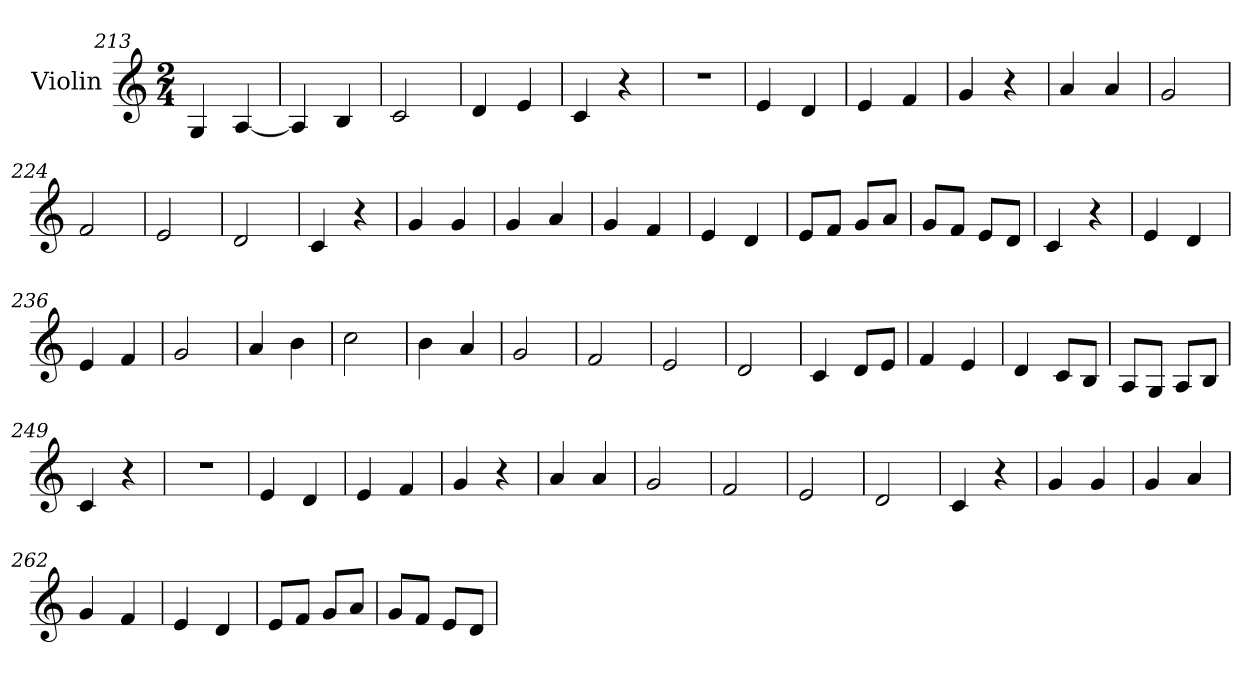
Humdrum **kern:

**kern
*part1
*staff1
*I"Violin
*clefG2
*k[]
*M2/4
=213
4G/
[4A/
!!LO:PB:g=z
=214
4A/]
4B/
=215
2c/
=216
4d/
4e/
=217
4c/
4r
=218
2r
=219
4e/
4d/
=220
4e/
4f/
=221
4g/
4r
=222
4a/
4a/
=223
2g/
=224
2f/
!!LO:LB:g=z
=225
2e/
=226
2d/
=227
4c/
4r
=228
4g/
4g/
=229
4g/
4a/
=230
4g/
4f/
=231
4e/
4d/
=232
8e/L
8f/J
8g/L
8a/J
=233
8g/L
8f/J
8e/L
8d/J
=234
4c/
4r
!!LO:LB:g=z
=235
4e/
4d/
=236
4e/
4f/
=237
2g/
=238
4a/
4b\
=239
2cc\
=240
4b\
4a/
=241
2g/
=242
2f/
=243
2e/
=244
2d/
=245
4c/
8d/L
8e/J
!!LO:LB:g=z
=246
4f/
4e/
=247
4d/
8c/L
8B/J
=248
8A/L
8G/J
8A/L
8B/J
=249
4c/
4r
=250
2r
=251
4e/
4d/
=252
4e/
4f/
=253
4g/
4r
=254
4a/
4a/
=255
2g/
=256
2f/
!!LO:LB:g=z
=257
2e/
=258
2d/
=259
4c/
4r
=260
4g/
4g/
=261
4g/
4a/
=262
4g/
4f/
=263
4e/
4d/
=264
8e/L
8f/J
8g/L
8a/J
=265
8g/L
8f/J
8e/L
8d/J
=
*-
